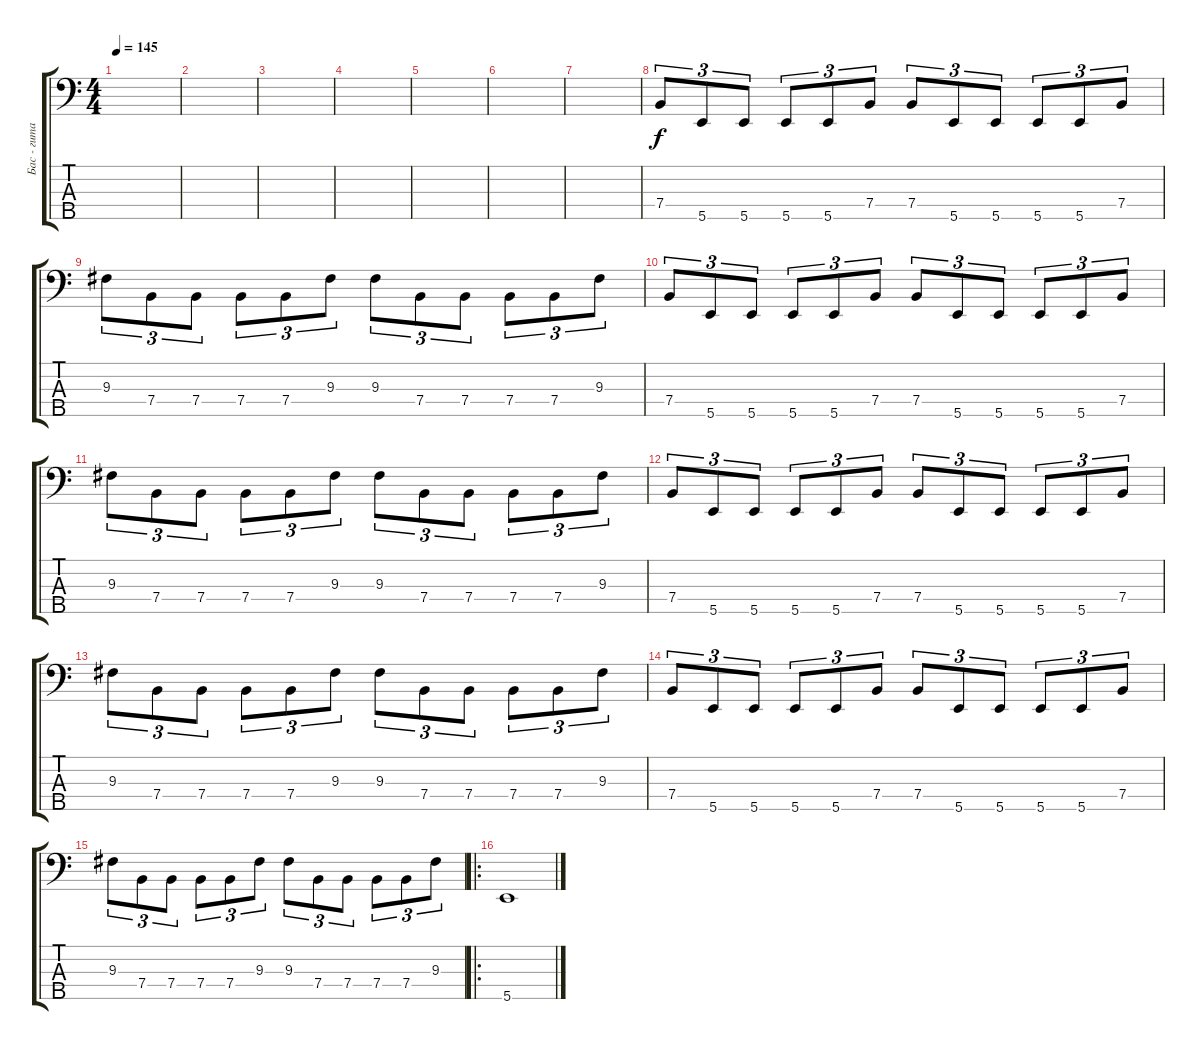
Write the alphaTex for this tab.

\track ("Бас - гитара" "Бас - гита") {instrument electricbassfinger}
\staff {score tabs}
\tuning (G2 D2 A1 E1 B0) {hide}
\ts (4 4)
\tempo 145
\clef f4
\ks c
|
|
|
|
|
|
|
7.4.8{tu (3 2)} 5.5.8{tu (3 2)} 5.5.8{tu (3 2)} 5.5.8{tu (3 2)} 5.5.8{tu (3 2)} 7.4.8{tu (3 2)} 7.4.8{tu (3 2)} 5.5.8{tu (3 2)} 5.5.8{tu (3 2)} 5.5.8{tu (3 2)} 5.5.8{tu (3 2)} 7.4.8{tu (3 2)} |
9.3.8{tu (3 2)} 7.4.8{tu (3 2)} 7.4.8{tu (3 2)} 7.4.8{tu (3 2)} 7.4.8{tu (3 2)} 9.3.8{tu (3 2)} 9.3.8{tu (3 2)} 7.4.8{tu (3 2)} 7.4.8{tu (3 2)} 7.4.8{tu (3 2)} 7.4.8{tu (3 2)} 9.3.8{tu (3 2)} |
7.4.8{tu (3 2)} 5.5.8{tu (3 2)} 5.5.8{tu (3 2)} 5.5.8{tu (3 2)} 5.5.8{tu (3 2)} 7.4.8{tu (3 2)} 7.4.8{tu (3 2)} 5.5.8{tu (3 2)} 5.5.8{tu (3 2)} 5.5.8{tu (3 2)} 5.5.8{tu (3 2)} 7.4.8{tu (3 2)} |
9.3.8{tu (3 2)} 7.4.8{tu (3 2)} 7.4.8{tu (3 2)} 7.4.8{tu (3 2)} 7.4.8{tu (3 2)} 9.3.8{tu (3 2)} 9.3.8{tu (3 2)} 7.4.8{tu (3 2)} 7.4.8{tu (3 2)} 7.4.8{tu (3 2)} 7.4.8{tu (3 2)} 9.3.8{tu (3 2)} |
7.4.8{tu (3 2)} 5.5.8{tu (3 2)} 5.5.8{tu (3 2)} 5.5.8{tu (3 2)} 5.5.8{tu (3 2)} 7.4.8{tu (3 2)} 7.4.8{tu (3 2)} 5.5.8{tu (3 2)} 5.5.8{tu (3 2)} 5.5.8{tu (3 2)} 5.5.8{tu (3 2)} 7.4.8{tu (3 2)} |
9.3.8{tu (3 2)} 7.4.8{tu (3 2)} 7.4.8{tu (3 2)} 7.4.8{tu (3 2)} 7.4.8{tu (3 2)} 9.3.8{tu (3 2)} 9.3.8{tu (3 2)} 7.4.8{tu (3 2)} 7.4.8{tu (3 2)} 7.4.8{tu (3 2)} 7.4.8{tu (3 2)} 9.3.8{tu (3 2)} |
7.4.8{tu (3 2)} 5.5.8{tu (3 2)} 5.5.8{tu (3 2)} 5.5.8{tu (3 2)} 5.5.8{tu (3 2)} 7.4.8{tu (3 2)} 7.4.8{tu (3 2)} 5.5.8{tu (3 2)} 5.5.8{tu (3 2)} 5.5.8{tu (3 2)} 5.5.8{tu (3 2)} 7.4.8{tu (3 2)} |
9.3.8{tu (3 2)} 7.4.8{tu (3 2)} 7.4.8{tu (3 2)} 7.4.8{tu (3 2)} 7.4.8{tu (3 2)} 9.3.8{tu (3 2)} 9.3.8{tu (3 2)} 7.4.8{tu (3 2)} 7.4.8{tu (3 2)} 7.4.8{tu (3 2)} 7.4.8{tu (3 2)} 9.3.8{tu (3 2)} |
\ro
5.5.1
